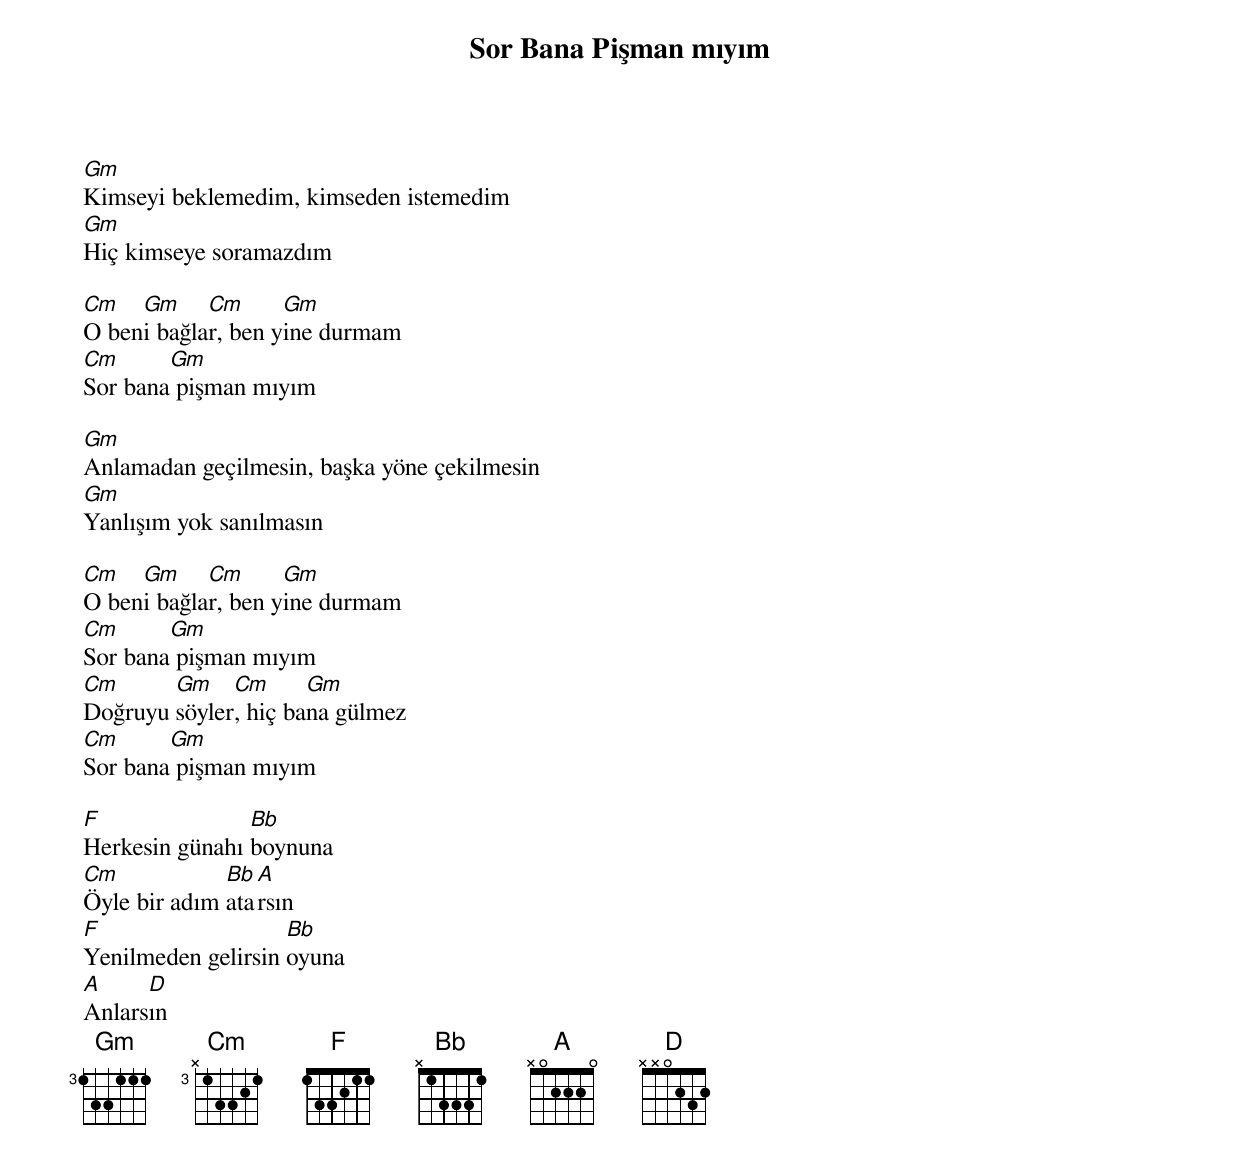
{title: Sor Bana Pişman mıyım}
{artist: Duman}

Gm
Kimseyi beklemedim, kimseden istemedim
Gm
Hiç kimseye soramazdım

Cm   Gm     Cm      Gm
O beni bağlar, ben yine durmam
Cm      Gm
Sor bana pişman mıyım

Gm
Anlamadan geçilmesin, başka yöne çekilmesin
Gm
Yanlışım yok sanılmasın

Cm   Gm     Cm      Gm
O beni bağlar, ben yine durmam
Cm      Gm
Sor bana pişman mıyım
Cm      Gm    Cm      Gm
Doğruyu söyler, hiç bana gülmez
Cm      Gm
Sor bana pişman mıyım

F               Bb
Herkesin günahı boynuna
Cm            Bb A
Öyle bir adım atarsın
F                   Bb
Yenilmeden gelirsin oyuna
A     D
Anlarsın
